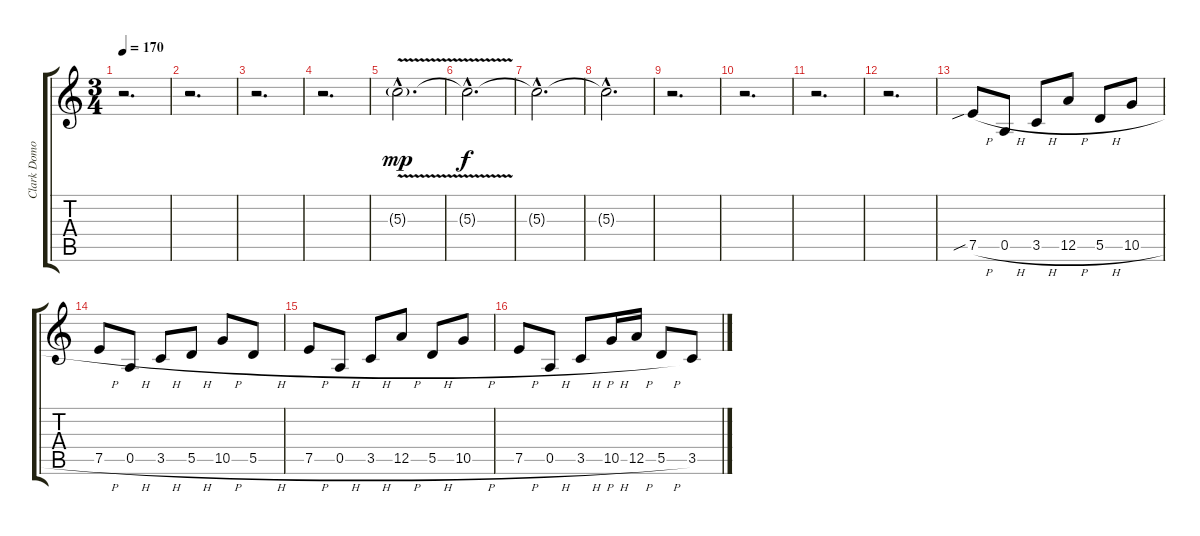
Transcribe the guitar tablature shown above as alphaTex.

\track ("Clark Domoe" "Clark Domo") {instrument overdrivenguitar}
\staff {score tabs}
\tuning (E4 B3 G3 D3 A2 E2) {hide}
\ts (3 4)
\tempo 170
\clef g2
\ks c
r.2{d dy f} |
r.2{d} |
r.2{d} |
r.2{d volume 13} |
5.3{v g hac}.2{d dy mp volume 0} |
5.3{hac t}.2{d dy f} |
5.3{hac t}.2{d} |
5.3{hac t}.2{d} |
r.2{d} |
r.2{d} |
r.2{d} |
r.2{d volume 13} |
7.5{sib h}.8 0.5{h}.8 3.5{h}.8 12.5{h}.8 5.5{h}.8 10.5{h}.8 |
7.5{h}.8 0.5{h}.8 3.5{h}.8 5.5{h}.8 10.5{h}.8 5.5{h}.8 |
7.5{h}.8 0.5{h}.8 3.5{h}.8 12.5{h}.8 5.5{h}.8 10.5{h}.8 |
7.5{h}.8 0.5{h}.8 3.5{h}.8 10.5{h}.16 12.5{h}.16 5.5{h}.8 3.5{h}.8
